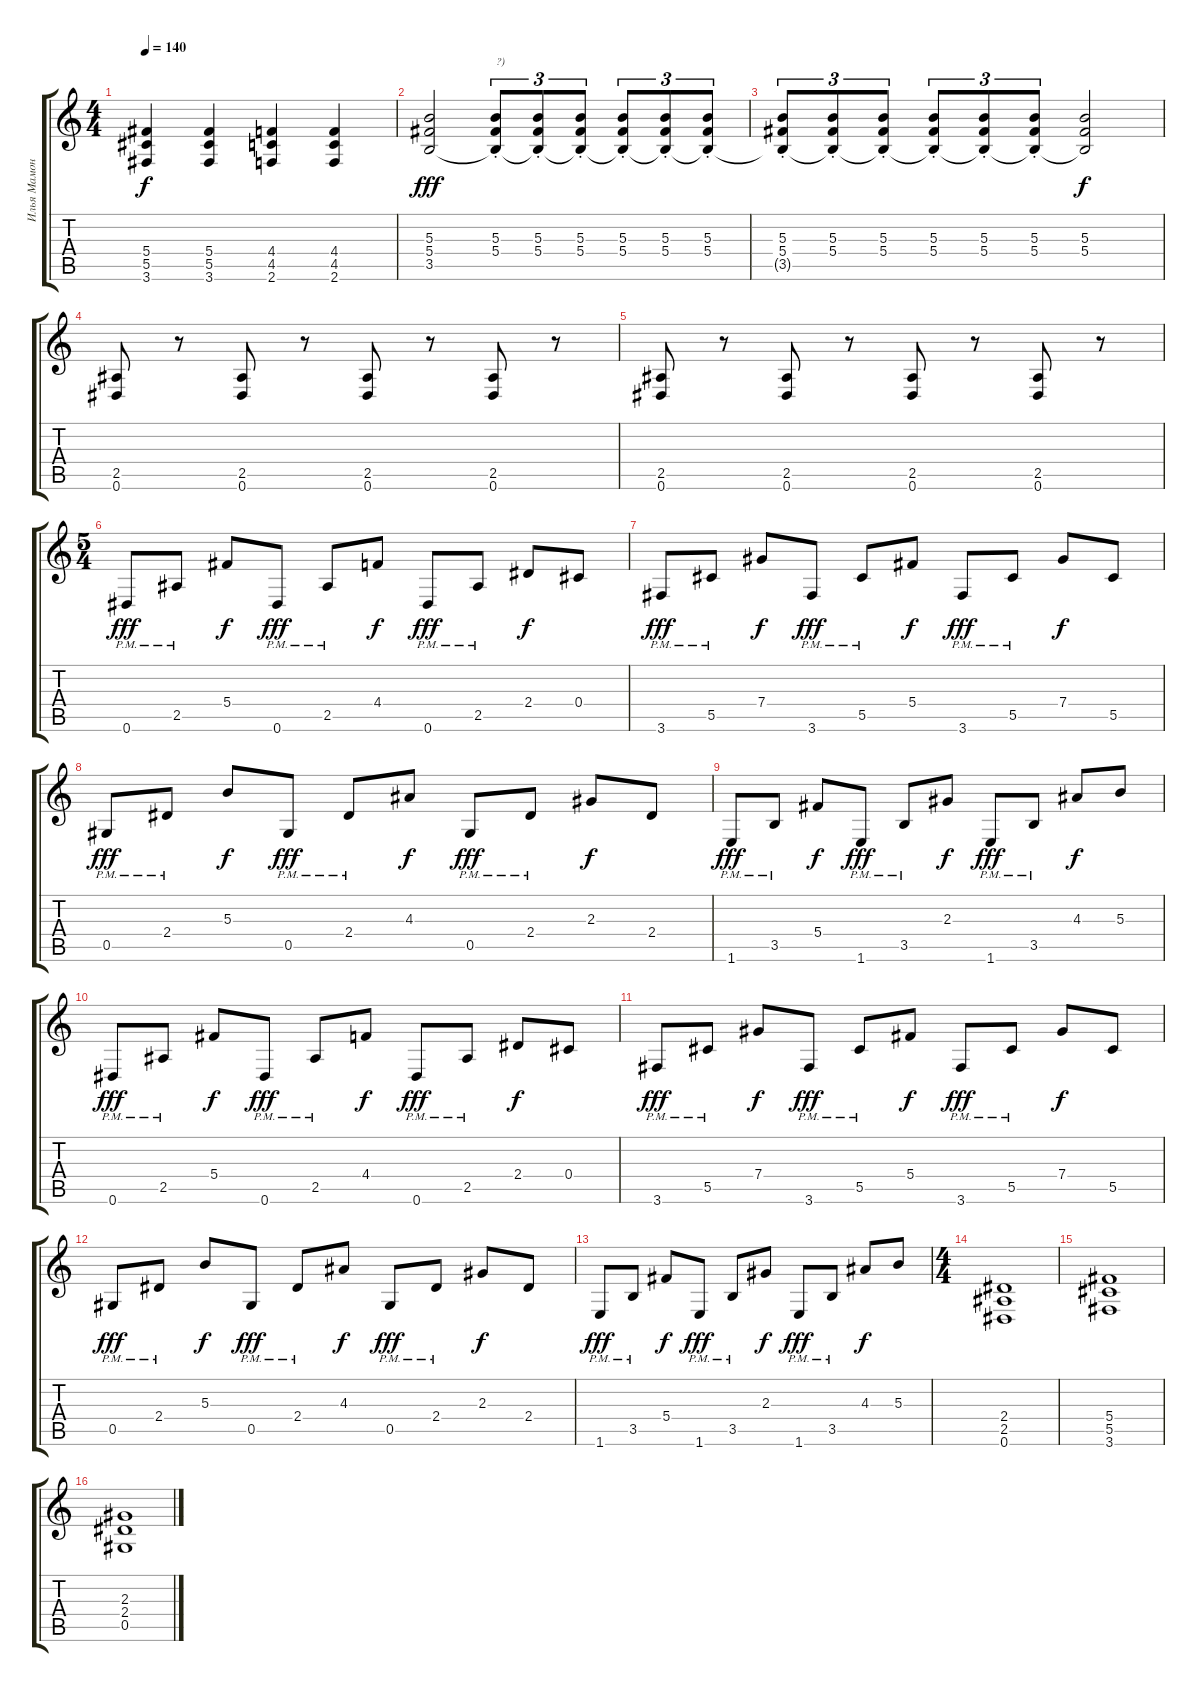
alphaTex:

\track ("Илья Мамонтов" "Илья Мамон") {instrument distortionguitar}
\staff {score tabs}
\tuning (Eb4 Bb3 Gb3 Db3 Ab2 Eb2) {hide}
\ts (4 4)
\tempo 140
\clef g2
\ks c
(5.4 5.5 3.6).4{dy f} (5.4 5.5 3.6).4 (4.4 4.5 2.6).4 (4.4 4.5 2.6).4 |
(5.3 5.4 3.5).2{dy fff} (5.3{st} 5.4{st} 3.5{t}).8{tu (3 2) txt "?)"} (5.3{st} 5.4{st} 3.5{t}).8{tu (3 2)} (5.3{st} 5.4{st} 3.5{t}).8{tu (3 2)} (5.3{st} 5.4{st} 3.5{t}).8{tu (3 2)} (5.3{st} 5.4{st} 3.5{t}).8{tu (3 2)} (5.3{st} 5.4{st} 3.5{t}).8{tu (3 2)} |
(5.3{st} 5.4{st} 3.5{t}).8{tu (3 2)} (5.3{st} 5.4{st} 3.5{t}).8{tu (3 2)} (5.3{st} 5.4{st} 3.5{t}).8{tu (3 2)} (5.3{st} 5.4{st} 3.5{t}).8{tu (3 2)} (5.3{st} 5.4{st} 3.5{t}).8{tu (3 2)} (5.3{st} 5.4{st} 3.5{t}).8{tu (3 2)} (5.3 5.4 3.5{t}).2{dy f} |
(2.5 0.6).8{balance 0} r.8 (2.5 0.6).8 r.8 (2.5 0.6).8 r.8 (2.5 0.6).8 r.8 |
(2.5 0.6).8 r.8 (2.5 0.6).8 r.8 (2.5 0.6).8 r.8 (2.5 0.6).8 r.8 |
\ts (5 4)
0.6{pm}.8{dy fff balance 8} 2.5{pm}.8 5.4.8{dy f} 0.6{pm}.8{dy fff} 2.5{pm}.8 4.4.8{dy f} 0.6{pm}.8{dy fff} 2.5{pm}.8 2.4.8{dy f} 0.4.8 |
3.6{pm}.8{dy fff} 5.5{pm}.8 7.4.8{dy f} 3.6{pm}.8{dy fff} 5.5{pm}.8 5.4.8{dy f} 3.6{pm}.8{dy fff} 5.5{pm}.8 7.4.8{dy f} 5.5.8 |
0.5{pm}.8{dy fff} 2.4{pm}.8 5.3.8{dy f} 0.5{pm}.8{dy fff} 2.4{pm}.8 4.3.8{dy f} 0.5{pm}.8{dy fff} 2.4{pm}.8 2.3.8{dy f} 2.4.8 |
1.6{pm}.8{dy fff} 3.5{pm}.8 5.4.8{dy f} 1.6{pm}.8{dy fff} 3.5{pm}.8 2.3.8{dy f} 1.6{pm}.8{dy fff} 3.5{pm}.8 4.3.8{dy f} 5.3.8 |
0.6{pm}.8{dy fff} 2.5{pm}.8 5.4.8{dy f} 0.6{pm}.8{dy fff} 2.5{pm}.8 4.4.8{dy f} 0.6{pm}.8{dy fff} 2.5{pm}.8 2.4.8{dy f} 0.4.8 |
3.6{pm}.8{dy fff} 5.5{pm}.8 7.4.8{dy f} 3.6{pm}.8{dy fff} 5.5{pm}.8 5.4.8{dy f} 3.6{pm}.8{dy fff} 5.5{pm}.8 7.4.8{dy f} 5.5.8 |
0.5{pm}.8{dy fff} 2.4{pm}.8 5.3.8{dy f} 0.5{pm}.8{dy fff} 2.4{pm}.8 4.3.8{dy f} 0.5{pm}.8{dy fff} 2.4{pm}.8 2.3.8{dy f} 2.4.8 |
1.6{pm}.8{dy fff} 3.5{pm}.8 5.4.8{dy f} 1.6{pm}.8{dy fff} 3.5{pm}.8 2.3.8{dy f} 1.6{pm}.8{dy fff} 3.5{pm}.8 4.3.8{dy f} 5.3.8 |
\ts (4 4)
(2.4 2.5 0.6).1 |
(5.4 5.5 3.6).1 |
(2.3 2.4 0.5).1
